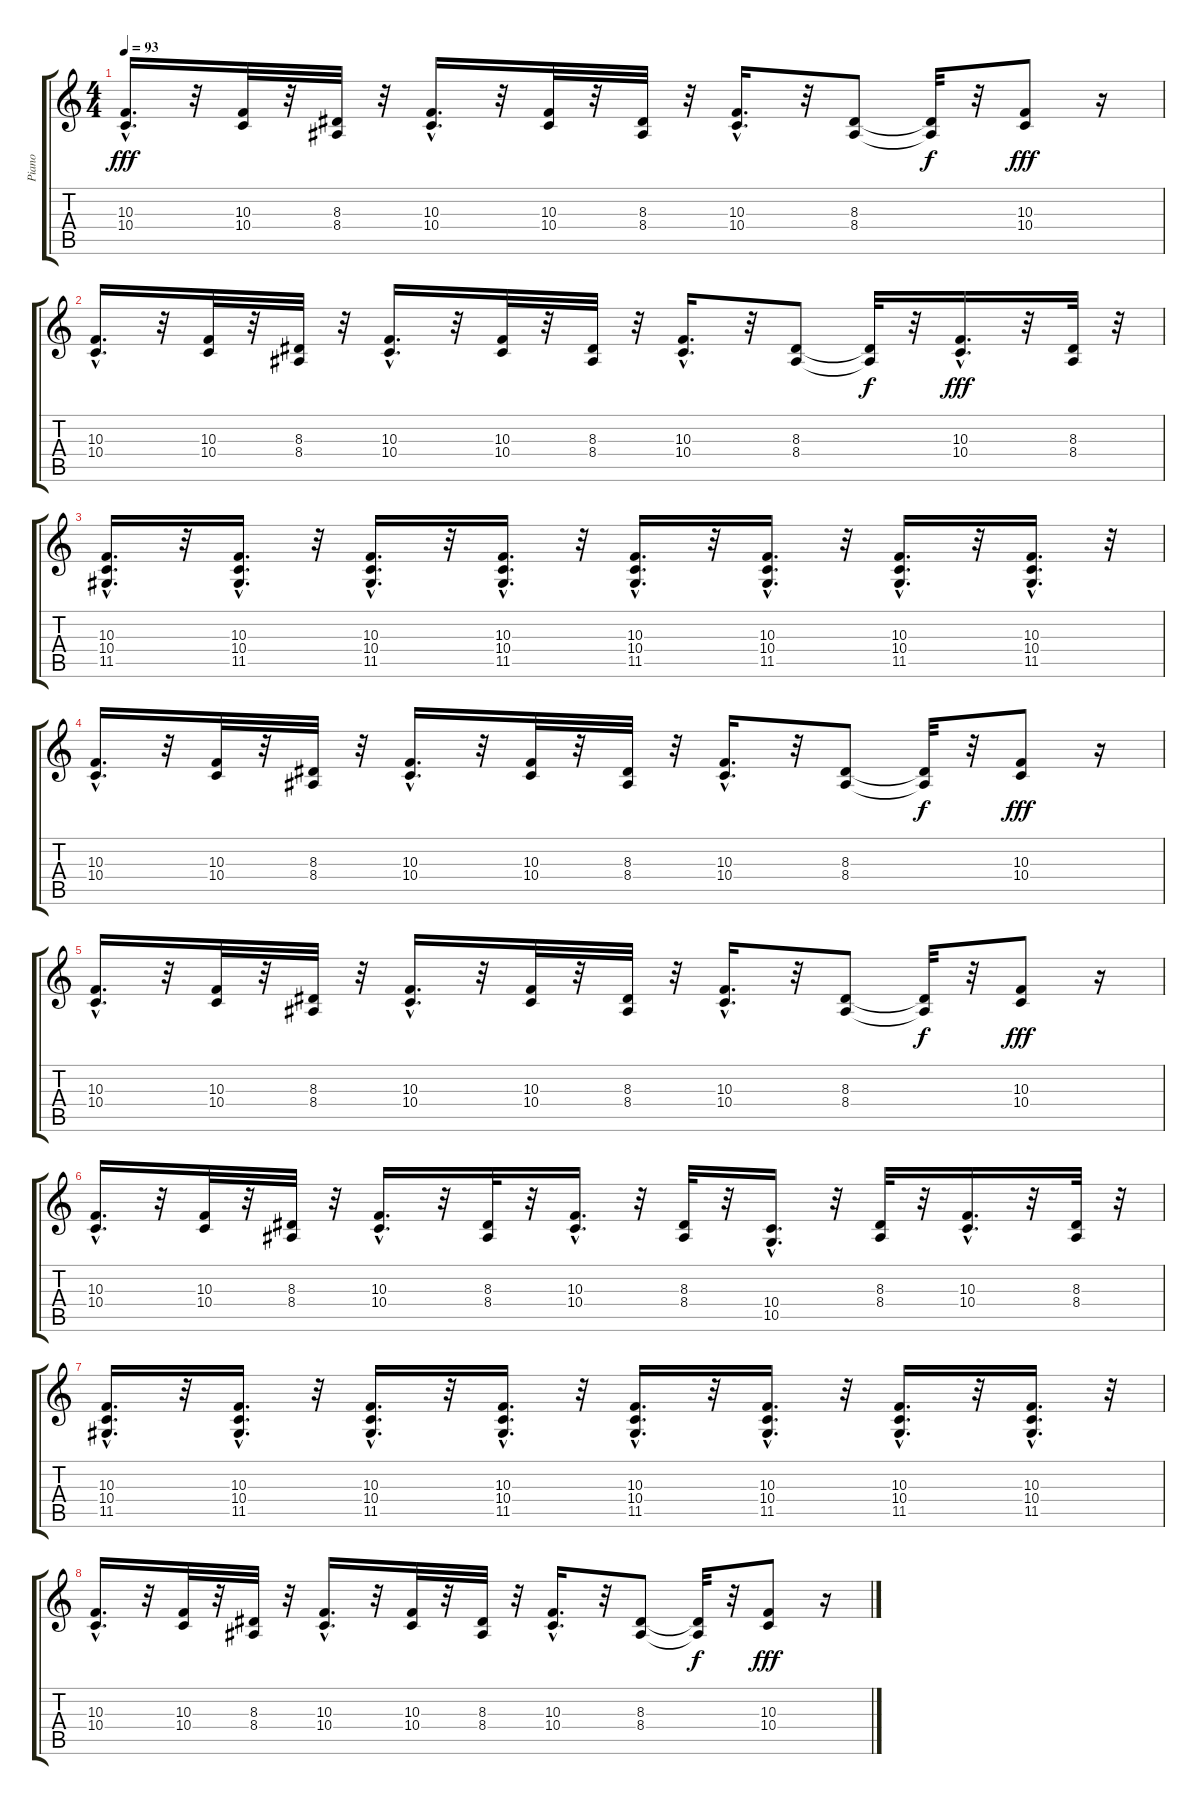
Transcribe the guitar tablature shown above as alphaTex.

\track ("Piano " "Piano ") {instrument brightacousticpiano}
\staff {score tabs}
\tuning (E4 B3 G3 D3 A2 E2) {hide}
\ts (4 4)
\tempo 93
\clef g2
\ks c
(10.3{hac} 10.4{hac}).16{d dy fff} r.32 (10.3 10.4).32 r.32 (8.3 8.4).32 r.32 (10.3{hac} 10.4{hac}).16{d} r.32 (10.3 10.4).32 r.32 (8.3 8.4).32 r.32 (10.3{hac} 10.4{hac}).16{d} r.32 (8.3 8.4).8 (8.3{t} 8.4{t}).32{dy f} r.32 (10.3 10.4).8{dy fff} r.16 |
(10.3{hac} 10.4{hac}).16{d} r.32 (10.3 10.4).32 r.32 (8.3 8.4).32 r.32 (10.3{hac} 10.4{hac}).16{d} r.32 (10.3 10.4).32 r.32 (8.3 8.4).32 r.32 (10.3{hac} 10.4{hac}).16{d} r.32 (8.3 8.4).8 (8.3{t} 8.4{t}).32{dy f} r.32 (10.3{hac} 10.4{hac}).16{d dy fff} r.32 (8.3 8.4).32 r.32 |
(10.3{hac} 10.4{hac} 11.5{hac}).16{d} r.32 (10.3{hac} 10.4{hac} 11.5{hac}).16{d} r.32 (10.3{hac} 10.4{hac} 11.5{hac}).16{d} r.32 (10.3{hac} 10.4{hac} 11.5{hac}).16{d} r.32 (10.3{hac} 10.4{hac} 11.5{hac}).16{d} r.32 (10.3{hac} 10.4{hac} 11.5{hac}).16{d} r.32 (10.3{hac} 10.4{hac} 11.5{hac}).16{d} r.32 (10.3{hac} 10.4{hac} 11.5{hac}).16{d} r.32 |
(10.3{hac} 10.4{hac}).16{d} r.32 (10.3 10.4).32 r.32 (8.3 8.4).32 r.32 (10.3{hac} 10.4{hac}).16{d} r.32 (10.3 10.4).32 r.32 (8.3 8.4).32 r.32 (10.3{hac} 10.4{hac}).16{d} r.32 (8.3 8.4).8 (8.3{t} 8.4{t}).32{dy f} r.32 (10.3 10.4).8{dy fff} r.16 |
(10.3{hac} 10.4{hac}).16{d} r.32 (10.3 10.4).32 r.32 (8.3 8.4).32 r.32 (10.3{hac} 10.4{hac}).16{d} r.32 (10.3 10.4).32 r.32 (8.3 8.4).32 r.32 (10.3{hac} 10.4{hac}).16{d} r.32 (8.3 8.4).8 (8.3{t} 8.4{t}).32{dy f} r.32 (10.3 10.4).8{dy fff} r.16 |
(10.3{hac} 10.4{hac}).16{d} r.32 (10.3 10.4).32 r.32 (8.3 8.4).32 r.32 (10.3{hac} 10.4{hac}).16{d} r.32 (8.3 8.4).32 r.32 (10.3{hac} 10.4{hac}).16{d} r.32 (8.3 8.4).32 r.32 (10.4{hac} 10.5{hac}).16{d} r.32 (8.3 8.4).32 r.32 (10.3{hac} 10.4{hac}).16{d} r.32 (8.3 8.4).32 r.32 |
(10.3{hac} 10.4{hac} 11.5{hac}).16{d} r.32 (10.3{hac} 10.4{hac} 11.5{hac}).16{d} r.32 (10.3{hac} 10.4{hac} 11.5{hac}).16{d} r.32 (10.3{hac} 10.4{hac} 11.5{hac}).16{d} r.32 (10.3{hac} 10.4{hac} 11.5{hac}).16{d} r.32 (10.3{hac} 10.4{hac} 11.5{hac}).16{d} r.32 (10.3{hac} 10.4{hac} 11.5{hac}).16{d} r.32 (10.3{hac} 10.4{hac} 11.5{hac}).16{d} r.32 |
(10.3{hac} 10.4{hac}).16{d} r.32 (10.3 10.4).32 r.32 (8.3 8.4).32 r.32 (10.3{hac} 10.4{hac}).16{d} r.32 (10.3 10.4).32 r.32 (8.3 8.4).32 r.32 (10.3{hac} 10.4{hac}).16{d} r.32 (8.3 8.4).8 (8.3{t} 8.4{t}).32{dy f} r.32 (10.3 10.4).8{dy fff} r.16
